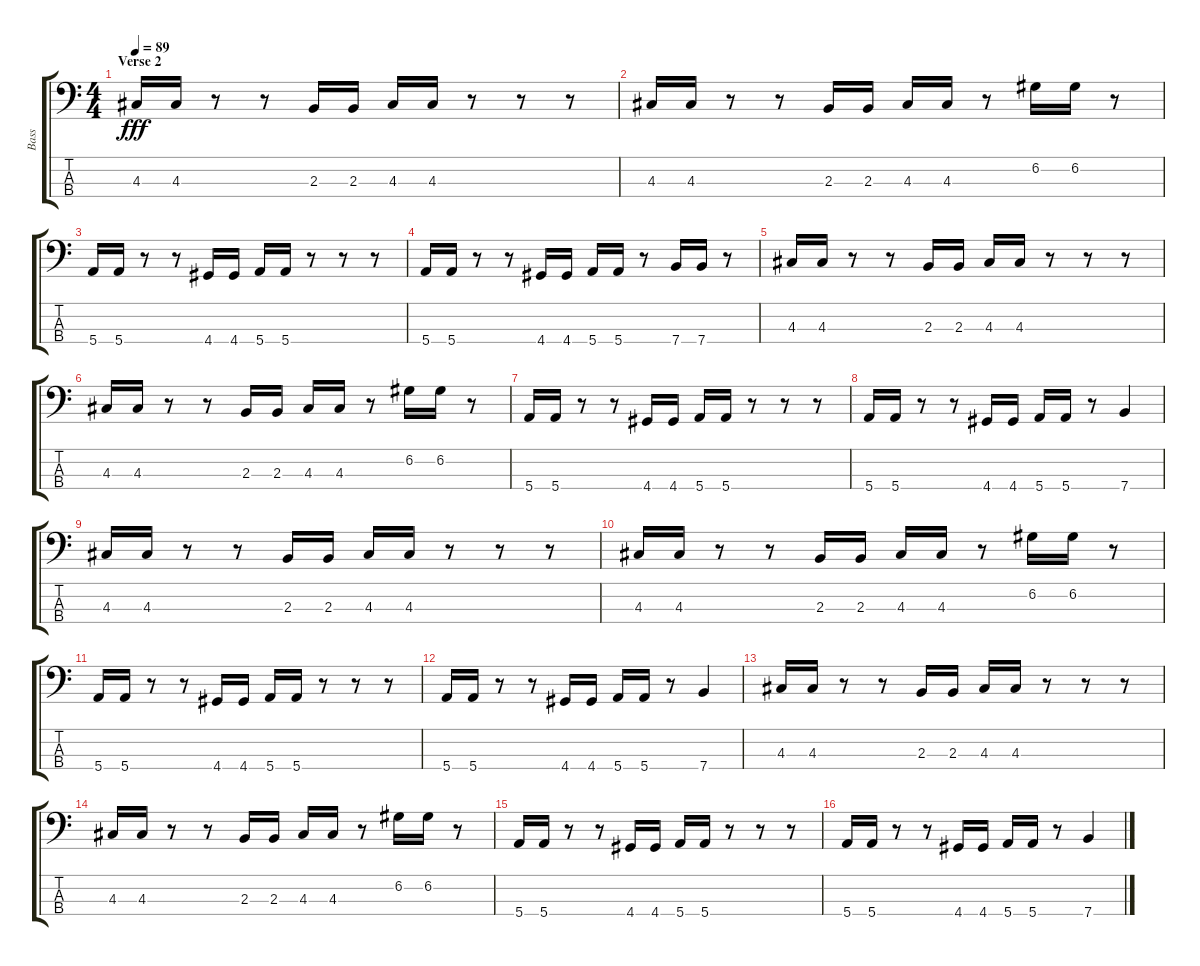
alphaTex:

\track ("Bass" "Bass") {instrument fretlessbass}
\staff {score tabs}
\tuning (G2 D2 A1 E1) {hide}
\ts (4 4)
\section ("" "Verse 2")
\tempo 89
\clef f4
\ks c
4.3.16{dy fff} 4.3.16 r.8 r.8 2.3.16 2.3.16 4.3.16 4.3.16 r.8 r.8 r.8 |
4.3.16 4.3.16 r.8 r.8 2.3.16 2.3.16 4.3.16 4.3.16 r.8 6.2.16 6.2.16 r.8 |
5.4.16 5.4.16 r.8 r.8 4.4.16 4.4.16 5.4.16 5.4.16 r.8 r.8 r.8 |
5.4.16 5.4.16 r.8 r.8 4.4.16 4.4.16 5.4.16 5.4.16 r.8 7.4.16 7.4.16 r.8 |
4.3.16 4.3.16 r.8 r.8 2.3.16 2.3.16 4.3.16 4.3.16 r.8 r.8 r.8 |
4.3.16 4.3.16 r.8 r.8 2.3.16 2.3.16 4.3.16 4.3.16 r.8 6.2.16 6.2.16 r.8 |
5.4.16 5.4.16 r.8 r.8 4.4.16 4.4.16 5.4.16 5.4.16 r.8 r.8 r.8 |
5.4.16 5.4.16 r.8 r.8 4.4.16 4.4.16 5.4.16 5.4.16 r.8 7.4.4 |
4.3.16 4.3.16 r.8 r.8 2.3.16 2.3.16 4.3.16 4.3.16 r.8 r.8 r.8 |
4.3.16 4.3.16 r.8 r.8 2.3.16 2.3.16 4.3.16 4.3.16 r.8 6.2.16 6.2.16 r.8 |
5.4.16 5.4.16 r.8 r.8 4.4.16 4.4.16 5.4.16 5.4.16 r.8 r.8 r.8 |
5.4.16 5.4.16 r.8 r.8 4.4.16 4.4.16 5.4.16 5.4.16 r.8 7.4.4 |
4.3.16 4.3.16 r.8 r.8 2.3.16 2.3.16 4.3.16 4.3.16 r.8 r.8 r.8 |
4.3.16 4.3.16 r.8 r.8 2.3.16 2.3.16 4.3.16 4.3.16 r.8 6.2.16 6.2.16 r.8 |
5.4.16 5.4.16 r.8 r.8 4.4.16 4.4.16 5.4.16 5.4.16 r.8 r.8 r.8 |
5.4.16 5.4.16 r.8 r.8 4.4.16 4.4.16 5.4.16 5.4.16 r.8 7.4.4
